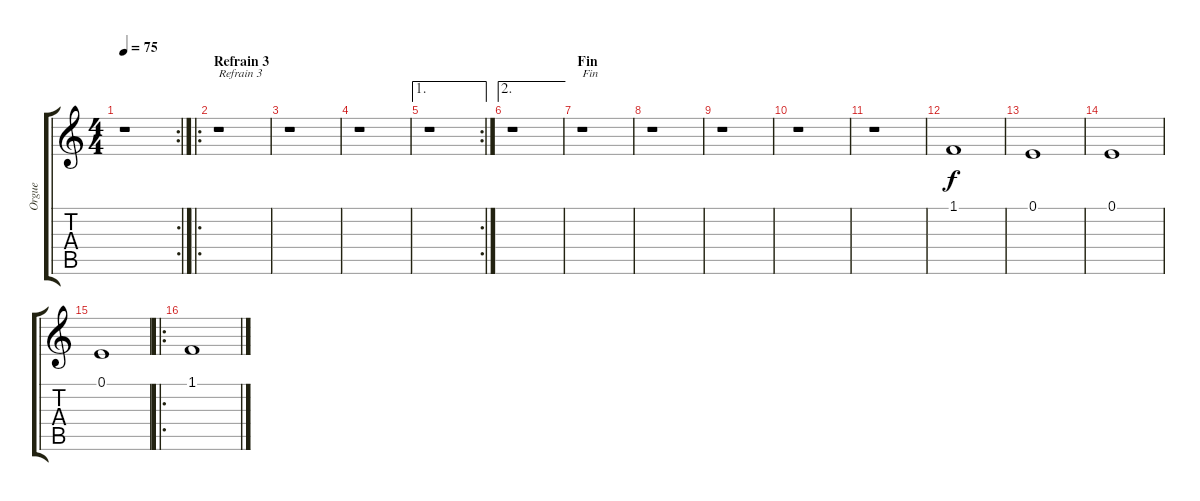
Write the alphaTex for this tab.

\track ("Orgue" "Orgue") {instrument churchorgan}
\staff {score tabs}
\tuning (E4 B3 G3 D3 A2 E2) {hide}
\rc 2
\ts (4 4)
\tempo 75
\clef g2
\ks c
r.1{dy f} |
\ro
\section ("" "Refrain 3")
r.1{txt "Refrain 3"} |
r.1 |
r.1 |
\ae 1
\rc 2
r.1 |
\ae 2
r.1 |
\section ("" "Fin")
r.1{txt "Fin"} |
r.1 |
r.1 |
r.1 |
r.1 |
1.1.1 |
0.1.1 |
0.1.1 |
0.1.1 |
\ro
1.1.1
